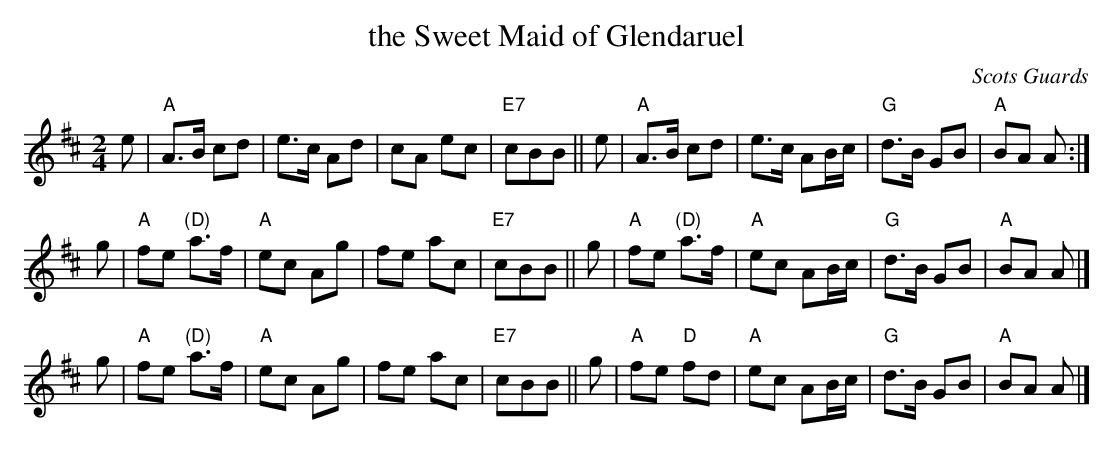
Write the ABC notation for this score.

X:1
T: the Sweet Maid of Glendaruel
O: Scots Guards
M: 2/4
L: 1/8
K: AMix
e \
| "A"A>B cd | e>c Ad    | cA     ec | "E7"cBB || e \
| "A"A>B cd | e>c AB/c/ | "G"d>B GB | "A"BA  A :|
g \
| "A"fe "(D)"a>f | "A"ec Ag    |    fe  ac | "E7"cBB || g \
| "A"fe "(D)"a>f | "A"ec AB/c/ | "G"d>B GB | "A"BA  A |]
g \
| "A"fe "(D)"a>f | "A"ec Ag    |    fe  ac | "E7"cBB || g \
| "A"fe  "D"fd   | "A"ec AB/c/ | "G"d>B GB | "A"BA  A |]
